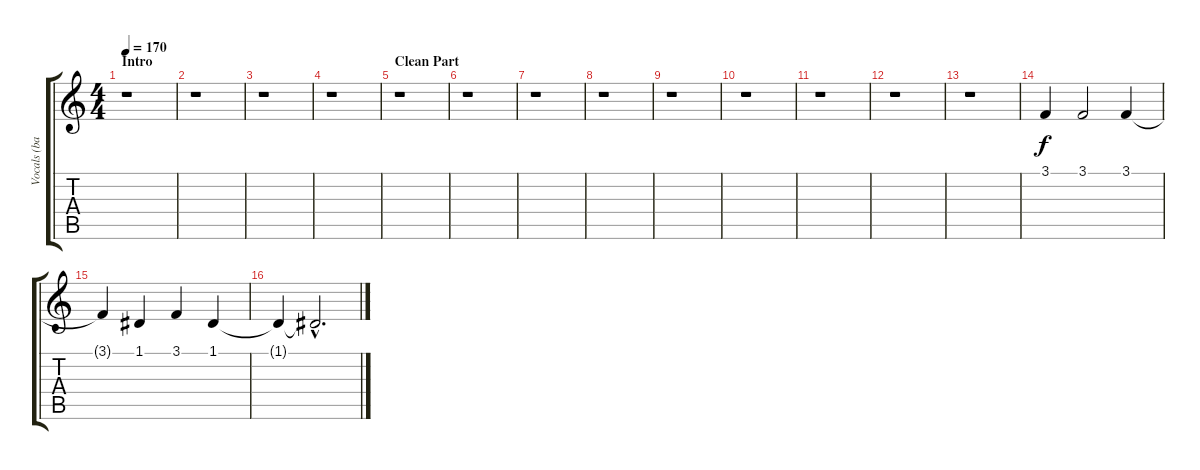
\track ("Vocals (back-up)" "Vocals (ba") {instrument stringensemble1}
\staff {score tabs}
\tuning (D4 A3 F3 C3 G2 C2) {hide}
\ts (4 4)
\section ("" "Intro")
\tempo 170
\clef g2
\ks c
r.1{dy f instrument stringensemble1} |
r.1 |
r.1 |
r.1 |
\section ("" "Clean Part")
r.1 |
r.1 |
r.1 |
r.1 |
r.1 |
r.1 |
r.1 |
r.1 |
r.1 |
3.1.4 3.1.2 3.1.4 |
3.1{t}.4 1.1.4 3.1.4 1.1.4 |
1.1{t}.4 1.1{hac t}.2{d}
